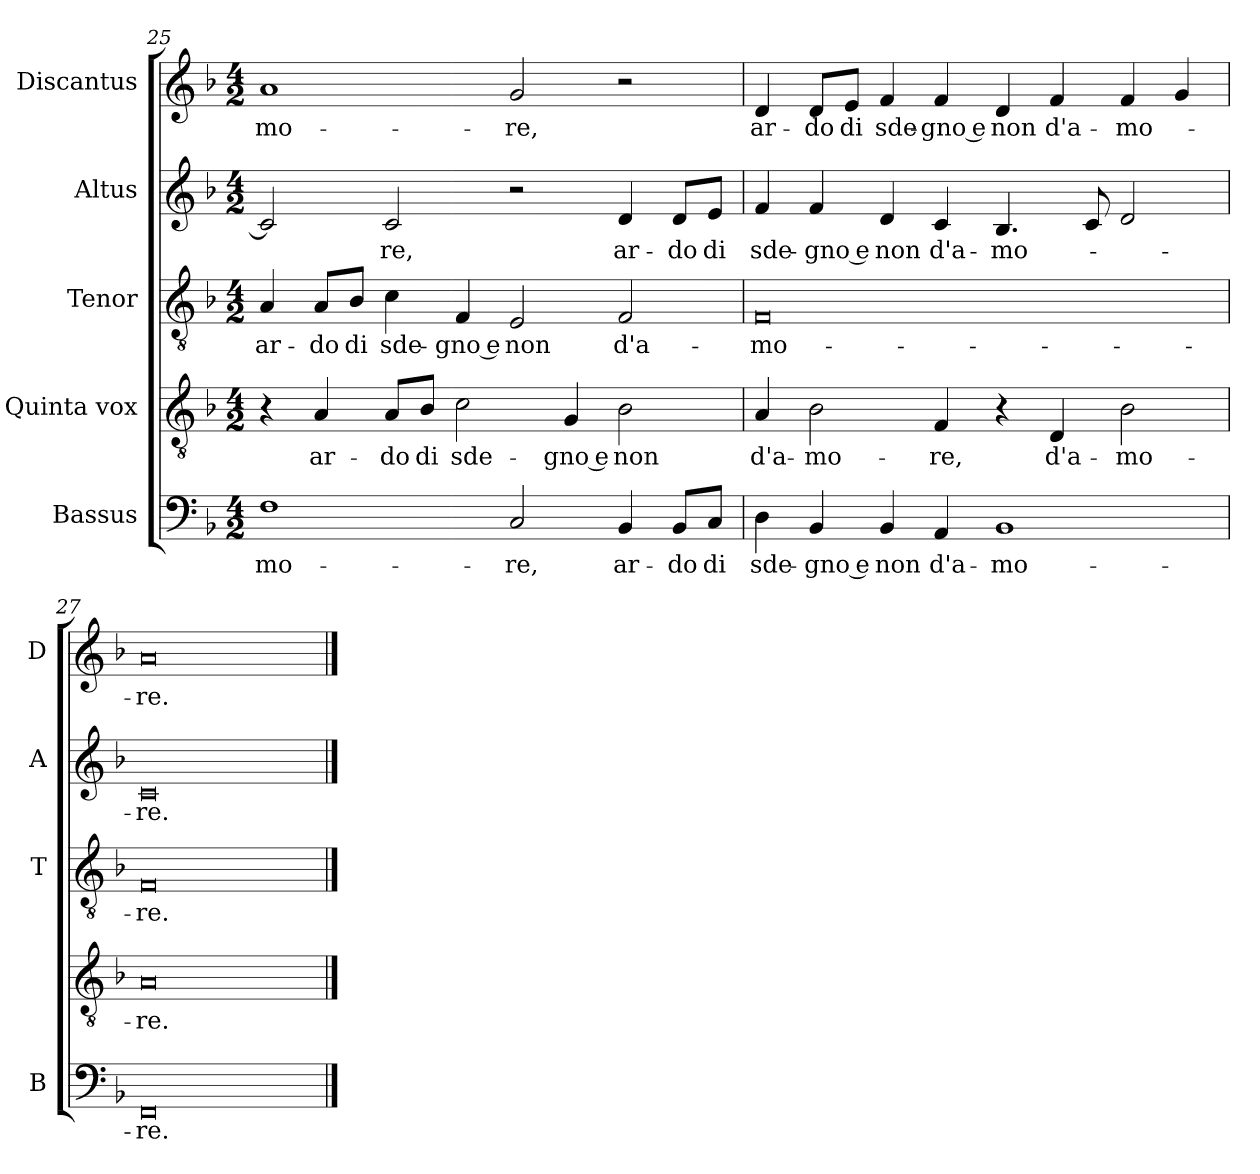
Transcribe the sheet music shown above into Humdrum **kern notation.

**kern	**text	**kern	**text	**kern	**text	**kern	**text	**kern	**text
*part5	*part5	*part4	*part4	*part3	*part3	*part2	*part2	*part1	*part1
*staff5	*staff5	*staff4	*staff4	*staff3	*staff3	*staff2	*staff2	*staff1	*staff1
*I"Bassus	*	*I"Quinta vox	*	*I"Tenor	*	*I"Altus	*	*I"Discantus	*
*I'B	*	*	*	*I'T	*	*I'A	*	*I'D	*
*clefF4	*	*clefGv2	*	*clefGv2	*	*clefG2	*	*clefG2	*
*k[b-]	*	*k[b-]	*	*k[b-]	*	*k[b-]	*	*k[b-]	*
*F:	*	*F:	*	*F:	*	*F:	*	*F:	*
*M4/2	*	*M4/2	*	*M4/2	*	*M4/2	*	*M4/2	*
=25	=25	=25	=25	=25	=25	=25	=25	=25	=25
!	!LO:LY:b	!	!	!	!LO:LY:b	!	!	!	!LO:LY:b
1F	-mo-	4r	.	4A/	ar-	2c/]	.	1a	-mo-
!	!	!	!LO:LY:b	!	!LO:LY:b	!	!	!	!
.	.	4A/	ar-	8A/L	-do	.	.	.	.
!	!	!	!	!	!LO:LY:b	!	!	!	!
.	.	.	.	8B-/J	di	.	.	.	.
!	!	!	!LO:LY:b	!	!LO:LY:b	!	!LO:LY:b	!	!
.	.	8A/L	-do	4c\	sde-	2c/	-re,	.	.
!	!	!	!LO:LY:b	!	!	!	!	!	!
.	.	8B-/J	di	.	.	.	.	.	.
!	!	!	!LO:LY:b	!	!LO:LY:b	!	!	!	!
.	.	2c\	sde-	4F/	-gno e	.	.	.	.
!	!LO:LY:b	!	!	!	!LO:LY:b	!	!	!	!LO:LY:b
2C/	-re,	.	.	2E/	non	2r	.	2g/	-re,
!	!	!	!LO:LY:b	!	!	!	!	!	!
.	.	4G/	-gno e	.	.	.	.	.	.
!	!LO:LY:b	!	!LO:LY:b	!	!LO:LY:b	!	!LO:LY:b	!	!
4BB-/	ar-	2B-\	non	2F/	d'a-	4d/	ar-	2r	.
!	!LO:LY:b	!	!	!	!	!	!LO:LY:b	!	!
8BB-/L	-do	.	.	.	.	8d/L	-do	.	.
!	!LO:LY:b	!	!	!	!	!	!LO:LY:b	!	!
8C/J	di	.	.	.	.	8e/J	di	.	.
!!LO:LB:g=z
=26	=26	=26	=26	=26	=26	=26	=26	=26	=26
!	!LO:LY:b	!	!LO:LY:b	!	!LO:LY:b	!	!LO:LY:b	!	!LO:LY:b
4D\	sde-	4A/	d'a-	0F	-mo-	4f/	sde-	4d/	ar-
!	!LO:LY:b	!	!LO:LY:b	!	!	!	!LO:LY:b	!	!LO:LY:b
4BB-/	-gno e	2B-\	-mo-	.	.	4f/	-gno e	8d/L	-do
!	!	!	!	!	!	!	!	!	!LO:LY:b
.	.	.	.	.	.	.	.	8e/J	di
!	!LO:LY:b	!	!	!	!	!	!LO:LY:b	!	!LO:LY:b
4BB-/	non	.	.	.	.	4d/	non	4f/	sde-
!	!LO:LY:b	!	!LO:LY:b	!	!	!	!LO:LY:b	!	!LO:LY:b
4AA/	d'a-	4F/	-re,	.	.	4c/	d'a-	4f/	-gno e
!	!LO:LY:b	!	!	!	!	!	!LO:LY:b	!	!LO:LY:b
1BB-	-mo-	4r	.	.	.	4.B-/	-mo-	4d/	non
!	!	!	!LO:LY:b	!	!	!	!	!	!LO:LY:b
.	.	4D/	d'a-	.	.	.	.	4f/	d'a-
.	.	.	.	.	.	8c/	.	.	.
!	!	!	!LO:LY:b	!	!	!	!	!	!LO:LY:b
.	.	2B-\	-mo-	.	.	2d/	.	4f/	-mo-
.	.	.	.	.	.	.	.	4g/	.
=27	=27	=27	=27	=27	=27	=27	=27	=27	=27
!	!LO:LY:b	!	!LO:LY:b	!	!LO:LY:b	!	!LO:LY:b	!	!LO:LY:b
0FF	-re.	0A	-re.	0F	-re.	0c	-re.	0a	-re.
==	==	==	==	==	==	==	==	==	==
*-	*-	*-	*-	*-	*-	*-	*-	*-	*-
